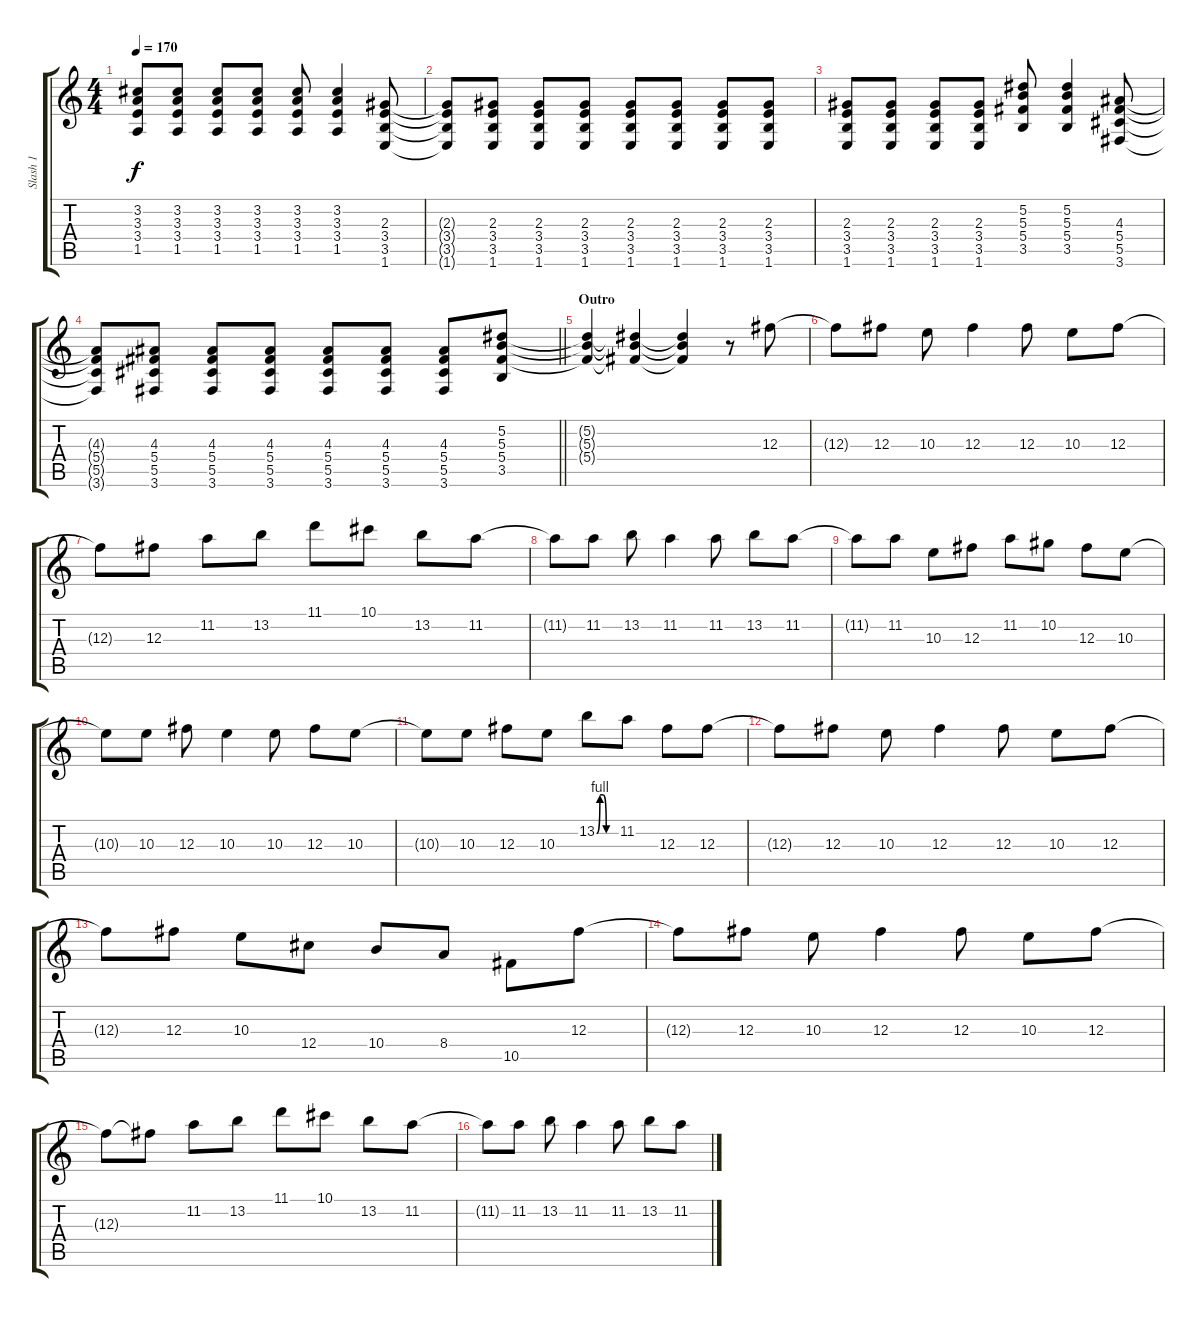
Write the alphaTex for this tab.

\track ("Slash 1" "Slash 1") {instrument distortionguitar}
\staff {score tabs}
\tuning (Eb4 Bb3 Gb3 Db3 Ab2 Eb2) {hide}
\ts (4 4)
\tempo 170
\clef g2
\ks c
(3.2 3.3 3.4 1.5).8{dy f} (3.2 3.3 3.4 1.5).8 (3.2 3.3 3.4 1.5).8 (3.2 3.3 3.4 1.5).8 (3.2 3.3 3.4 1.5).8 (3.2 3.3 3.4 1.5).4 (2.3 3.4 3.5 1.6).8 |
(2.3{t} 3.4{t} 3.5{t} 1.6{t}).8 (2.3 3.4 3.5 1.6).8 (2.3 3.4 3.5 1.6).8 (2.3 3.4 3.5 1.6).8 (2.3 3.4 3.5 1.6).8 (2.3 3.4 3.5 1.6).8 (2.3 3.4 3.5 1.6).8 (2.3 3.4 3.5 1.6).8 |
(2.3 3.4 3.5 1.6).8 (2.3 3.4 3.5 1.6).8 (2.3 3.4 3.5 1.6).8 (2.3 3.4 3.5 1.6).8 (5.2 5.3 5.4 3.5).8 (5.2 5.3 5.4 3.5).4 (4.3 5.4 5.5 3.6).8 |
\barLineRight lightlight
(4.3{t} 5.4{t} 5.5{t} 3.6{t}).8 (4.3 5.4 5.5 3.6).8 (4.3 5.4 5.5 3.6).8 (4.3 5.4 5.5 3.6).8 (4.3 5.4 5.5 3.6).8 (4.3 5.4 5.5 3.6).8 (4.3 5.4 5.5 3.6).8 (5.2 5.3 5.4 3.5).8 |
\section ("" "Outro")
(5.2{t} 5.3{t} 5.4{t}).4{balance 8} (5.2{t} 5.3{t} 5.4{t}).4 (5.2{t} 5.3{t} 5.4{t}).4 r.8 12.3.8{volume 16} |
12.3{t}.8 12.3.8 10.3.8 12.3.4 12.3.8 10.3.8 12.3.8 |
12.3{t}.8 12.3.8 11.2.8 13.2.8 11.1.8 10.1.8 13.2.8 11.2.8 |
11.2{t}.8 11.2.8 13.2.8 11.2.4 11.2.8 13.2.8 11.2.8 |
11.2{t}.8 11.2.8 10.3.8 12.3.8 11.2.8 10.2.8 12.3.8 10.3.8 |
10.3{t}.8 10.3.8 12.3.8 10.3.4 10.3.8 12.3.8 10.3.8 |
10.3{t}.8 10.3.8 12.3.8 10.3.8 13.2{be (custom 0 0 10 4 20 4 30 0 60 0)}.8 11.2.8 12.3.8 12.3.8 |
12.3{t}.8 12.3.8 10.3.8 12.3.4 12.3.8 10.3.8 12.3.8 |
12.3{t}.8 12.3.8 10.3.8 12.4.8 10.4.8 8.4.8 10.5.8 12.3.8{balance 16} |
12.3{t}.8 12.3.8 10.3.8 12.3.4 12.3.8 10.3.8 12.3.8 |
12.3{t}.8 12.3{t}.8 11.2.8 13.2.8 11.1.8 10.1.8 13.2.8 11.2.8 |
11.2{t}.8 11.2.8 13.2.8 11.2.4 11.2.8 13.2.8 11.2.8
